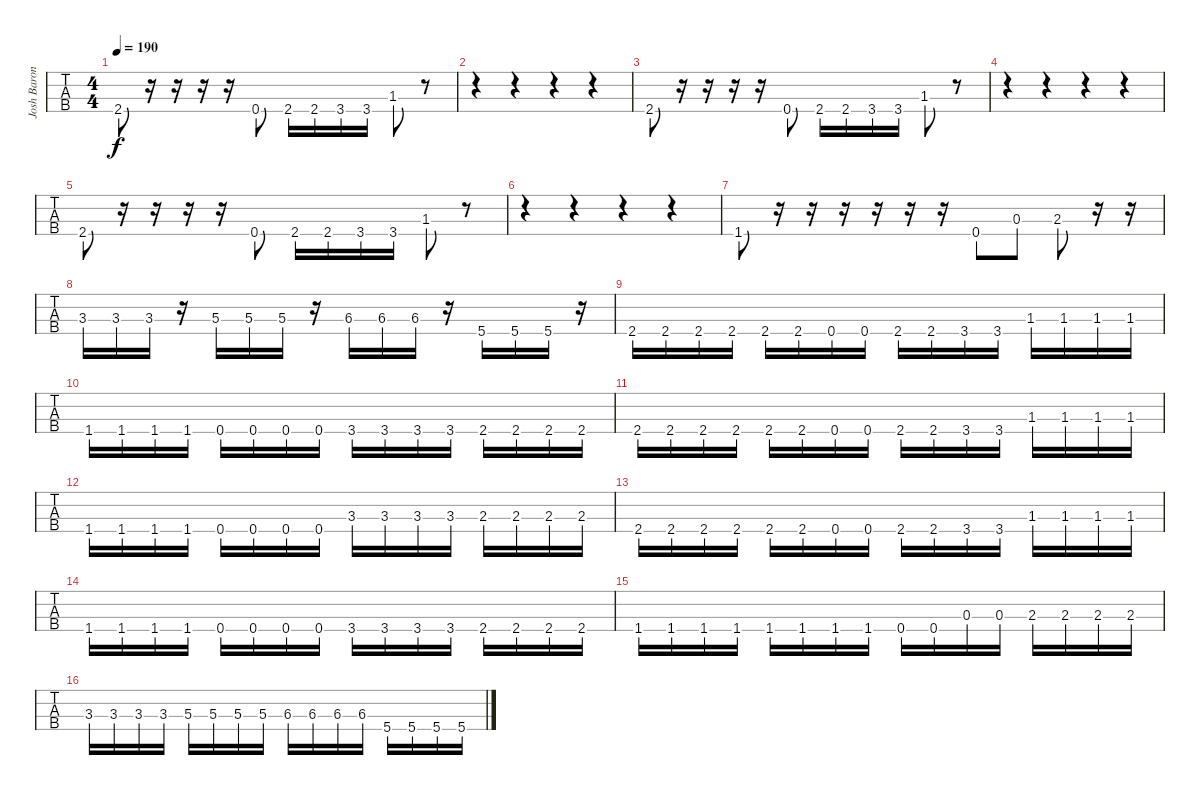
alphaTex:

\track ("Josh Baron" "Josh Baron") {instrument electricbassfinger}
\staff {tabs}
\tuning (Eb2 Bb1 F1 C1) {hide}
\ts (4 4)
\tempo 190
\clef f4
\ks c
2.4.8{dy f} r.16 r.16 r.16 r.16 0.4.8 2.4.16 2.4.16 3.4.16 3.4.16 1.3.8 r.8 |
r.4 r.4 r.4 r.4 |
2.4.8 r.16 r.16 r.16 r.16 0.4.8 2.4.16 2.4.16 3.4.16 3.4.16 1.3.8 r.8 |
r.4 r.4 r.4 r.4 |
2.4.8 r.16 r.16 r.16 r.16 0.4.8 2.4.16 2.4.16 3.4.16 3.4.16 1.3.8 r.8 |
r.4 r.4 r.4 r.4 |
1.4.8 r.16 r.16 r.16 r.16 r.16 r.16 0.4.8 0.3.8 2.3.8 r.16 r.16 |
3.3.16 3.3.16 3.3.16 r.16 5.3.16 5.3.16 5.3.16 r.16 6.3.16 6.3.16 6.3.16 r.16 5.4.16 5.4.16 5.4.16 r.16 |
2.4.16 2.4.16 2.4.16 2.4.16 2.4.16 2.4.16 0.4.16 0.4.16 2.4.16 2.4.16 3.4.16 3.4.16 1.3.16 1.3.16 1.3.16 1.3.16 |
1.4.16 1.4.16 1.4.16 1.4.16 0.4.16 0.4.16 0.4.16 0.4.16 3.4.16 3.4.16 3.4.16 3.4.16 2.4.16 2.4.16 2.4.16 2.4.16 |
2.4.16 2.4.16 2.4.16 2.4.16 2.4.16 2.4.16 0.4.16 0.4.16 2.4.16 2.4.16 3.4.16 3.4.16 1.3.16 1.3.16 1.3.16 1.3.16 |
1.4.16 1.4.16 1.4.16 1.4.16 0.4.16 0.4.16 0.4.16 0.4.16 3.3.16 3.3.16 3.3.16 3.3.16 2.3.16 2.3.16 2.3.16 2.3.16 |
2.4.16 2.4.16 2.4.16 2.4.16 2.4.16 2.4.16 0.4.16 0.4.16 2.4.16 2.4.16 3.4.16 3.4.16 1.3.16 1.3.16 1.3.16 1.3.16 |
1.4.16 1.4.16 1.4.16 1.4.16 0.4.16 0.4.16 0.4.16 0.4.16 3.4.16 3.4.16 3.4.16 3.4.16 2.4.16 2.4.16 2.4.16 2.4.16 |
1.4.16 1.4.16 1.4.16 1.4.16 1.4.16 1.4.16 1.4.16 1.4.16 0.4.16 0.4.16 0.3.16 0.3.16 2.3.16 2.3.16 2.3.16 2.3.16 |
3.3.16 3.3.16 3.3.16 3.3.16 5.3.16 5.3.16 5.3.16 5.3.16 6.3.16 6.3.16 6.3.16 6.3.16 5.4.16 5.4.16 5.4.16 5.4.16
